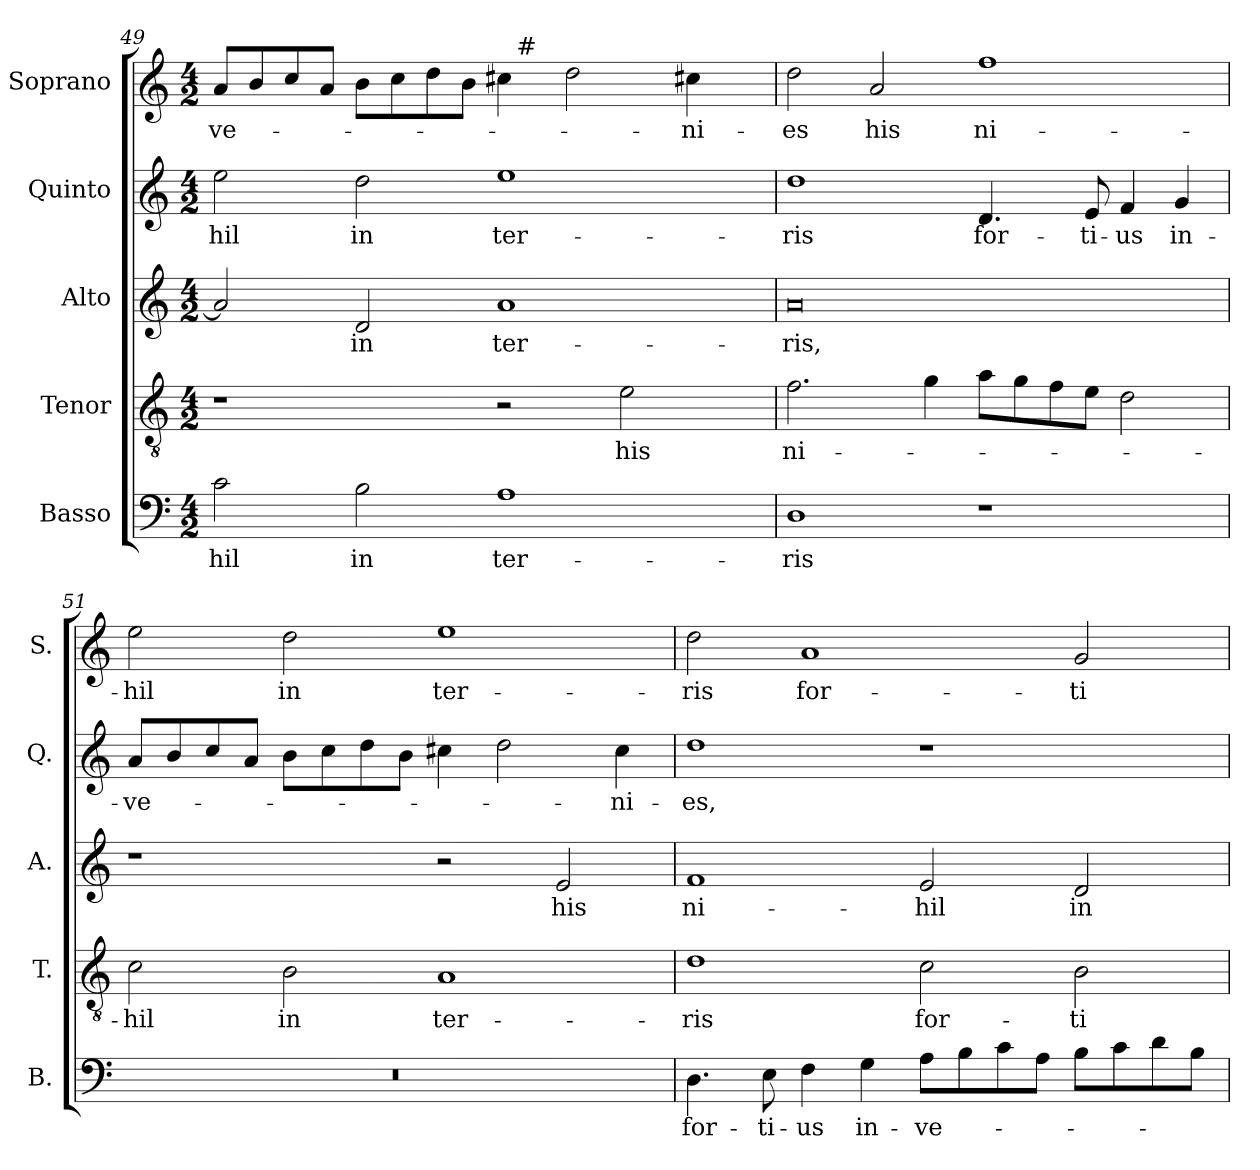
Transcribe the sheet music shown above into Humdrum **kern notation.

**kern	**text	**kern	**text	**kern	**text	**kern	**text	**kern	**text
*part5	*part5	*part4	*part4	*part3	*part3	*part2	*part2	*part1	*part1
*staff5	*staff5	*staff4	*staff4	*staff3	*staff3	*staff2	*staff2	*staff1	*staff1
*I"Basso	*	*I"Tenor	*	*I"Alto	*	*I"Quinto	*	*I"Soprano	*
*I'B.	*	*I'T.	*	*I'A.	*	*I'Q.	*	*I'S.	*
*clefF4	*	*clefGv2	*	*clefG2	*	*clefG2	*	*clefG2	*
*	*	*ITrd7c12	*	*	*	*	*	*	*
*k[]	*	*k[]	*	*k[]	*	*k[]	*	*k[]	*
*C:	*	*C:	*	*C:	*	*C:	*	*C:	*
*M4/2	*	*M4/2	*	*M4/2	*	*M4/2	*	*M4/2	*
=49	=49	=49	=49	=49	=49	=49	=49	=49	=49
!	!LO:LY:b:color=#000000	!	!	!	!	!	!	!	!
!	!	!	!	!	!	!	!LO:LY:b:color=#000000	!	!
!	!	!	!	!	!	!	!	!	!LO:LY:b:color=#000000
*	*	*	*	*	*	*	*	*^	*
2ci\	-hil	1r	.	2ai/]	.	2eei\	-hil	8ai/L	1ryy	-ve-
.	.	.	.	.	.	.	.	8bi/	.	.
.	.	.	.	.	.	.	.	8cci/	.	.
.	.	.	.	.	.	.	.	8ai/J	.	.
!	!LO:LY:b:color=#000000	!	!	!	!	!	!	!	!	!
!	!	!	!	!	!LO:LY:b:color=#000000	!	!	!	!	!
!	!	!	!	!	!	!	!LO:LY:b:color=#000000	!	!	!
2Bi\	in	.	.	2di/	in	2ddi\	in	8bi\L	.	.
.	.	.	.	.	.	.	.	8cci\	.	.
.	.	.	.	.	.	.	.	8ddi\	.	.
.	.	.	.	.	.	.	.	8bi\J	.	.
!	!LO:LY:b:color=#000000	!	!	!	!	!	!	!	!	!
!	!	!	!	!	!LO:LY:b:color=#000000	!	!	!	!	!
!	!	!	!	!	!	!	!LO:LY:b:color=#000000	!	!	!
1Ai	ter-	2r	.	1ai	ter-	1eei	ter-	4cc#i\	32ryy	.
.	.	.	.	.	.	.	.	.	256ryy	.
!	!	!	!	!	!	!	!	!	!LO:TX:a:t=#	!
.	.	.	.	.	.	.	.	.	2ryy	.
.	.	.	.	.	.	.	.	2ddi\	.	.
!	!	!	!LO:LY:b:color=#000000	!	!	!	!	!	!	!
.	.	2Ei\	his	.	.	.	.	.	.	.
.	.	.	.	.	.	.	.	.	4ryy	.
!	!	!	!	!	!	!	!	!	!	!LO:LY:b:color=#000000
.	.	.	.	.	.	.	.	4cc#Xi\	.	-ni-
.	.	.	.	.	.	.	.	.	8ryy	.
.	.	.	.	.	.	.	.	.	16ryy	.
.	.	.	.	.	.	.	.	.	64..ryy	.
*	*	*	*	*	*	*	*	*v	*v	*
=50	=50	=50	=50	=50	=50	=50	=50	=50	=50
*	*	*	*	*	*	*	*	*^	*
!	!LO:LY:b:color=#000000	!	!	!	!	!	!	!	!	!
*	*	*	*	*	*	*	*	*v	*v	*
*	*	*	*	*	*	*	*	*^	*
!	!	!	!LO:LY:b:color=#000000	!	!	!	!	!	!	!
*	*	*	*	*	*	*	*	*v	*v	*
*	*	*	*	*	*	*	*	*^	*
!	!	!	!	!	!LO:LY:b:color=#000000	!	!	!	!	!
*	*	*	*	*	*	*	*	*v	*v	*
*	*	*	*	*	*	*	*	*^	*
!	!	!	!	!	!	!	!LO:LY:b:color=#000000	!	!	!
*	*	*	*	*	*	*	*	*v	*v	*
*	*	*	*	*	*	*	*	*^	*
!	!	!	!	!	!	!	!	!	!	!LO:LY:b:color=#000000
*	*	*	*	*	*	*	*	*v	*v	*
1Di	-ris	2.Fi\	ni-	0ai	-ris,	1ddi	-ris	2ddi\	-es
!	!	!	!	!	!	!	!	!	!LO:LY:b:color=#000000
.	.	.	.	.	.	.	.	2ai/	his
.	.	4Gi\	.	.	.	.	.	.	.
!	!	!	!	!	!	!	!LO:LY:b:color=#000000	!	!
!	!	!	!	!	!	!	!	!	!LO:LY:b:color=#000000
1r	.	8Ai\L	.	.	.	4.di/	for-	1ffi	ni-
.	.	8Gi\	.	.	.	.	.	.	.
.	.	8Fi\	.	.	.	.	.	.	.
!	!	!	!	!	!	!	!LO:LY:b:color=#000000	!	!
.	.	8Ei\J	.	.	.	8ei/	-ti-	.	.
!	!	!	!	!	!	!	!LO:LY:b:color=#000000	!	!
.	.	2Di\	.	.	.	4fi/	-us	.	.
!	!	!	!	!	!	!	!LO:LY:b:color=#000000	!	!
.	.	.	.	.	.	4gi/	in-	.	.
!!LO:LB:g=z
=51	=51	=51	=51	=51	=51	=51	=51	=51	=51
!LO:N:vis=1	!	!	!	!	!	!	!	!	!
!	!	!	!LO:LY:b:color=#000000	!	!	!	!	!	!
!	!	!	!	!	!	!	!LO:LY:b:color=#000000	!	!
!	!	!	!	!	!	!	!	!	!LO:LY:b:color=#000000
0r	.	2Ci\	-hil	1r	.	8ai/L	-ve-	2eei\	-hil
.	.	.	.	.	.	8bi/	.	.	.
.	.	.	.	.	.	8cci/	.	.	.
.	.	.	.	.	.	8ai/J	.	.	.
!	!	!	!LO:LY:b:color=#000000	!	!	!	!	!	!
!	!	!	!	!	!	!	!	!	!LO:LY:b:color=#000000
.	.	2BBi\	in	.	.	8bi\L	.	2ddi\	in
.	.	.	.	.	.	8cci\	.	.	.
.	.	.	.	.	.	8ddi\	.	.	.
.	.	.	.	.	.	8bi\J	.	.	.
!	!	!	!LO:LY:b:color=#000000	!	!	!	!	!	!
!	!	!	!	!	!	!	!	!	!LO:LY:b:color=#000000
.	.	1AAi	ter-	2r	.	4cc#Xi\	.	1eei	ter-
.	.	.	.	.	.	2ddi\	.	.	.
!	!	!	!	!	!LO:LY:b:color=#000000	!	!	!	!
.	.	.	.	2ei/	his	.	.	.	.
!	!	!	!	!	!	!	!LO:LY:b:color=#000000	!	!
.	.	.	.	.	.	4cc#i\	-ni-	.	.
=52	=52	=52	=52	=52	=52	=52	=52	=52	=52
!	!LO:LY:b:color=#000000	!	!	!	!	!	!	!	!
!	!	!	!LO:LY:b:color=#000000	!	!	!	!	!	!
!	!	!	!	!	!LO:LY:b:color=#000000	!	!	!	!
!	!	!	!	!	!	!	!LO:LY:b:color=#000000	!	!
!	!	!	!	!	!	!	!	!	!LO:LY:b:color=#000000
4.Di\	for-	1Di	-ris	1fi	ni-	1ddi	-es,	2ddi\	-ris
!	!LO:LY:b:color=#000000	!	!	!	!	!	!	!	!
8Ei\	-ti-	.	.	.	.	.	.	.	.
!	!LO:LY:b:color=#000000	!	!	!	!	!	!	!	!
!	!	!	!	!	!	!	!	!	!LO:LY:b:color=#000000
4Fi\	-us	.	.	.	.	.	.	1ai	for-
!	!LO:LY:b:color=#000000	!	!	!	!	!	!	!	!
4Gi\	in-	.	.	.	.	.	.	.	.
!	!LO:LY:b:color=#000000	!	!	!	!	!	!	!	!
!	!	!	!LO:LY:b:color=#000000	!	!	!	!	!	!
!	!	!	!	!	!LO:LY:b:color=#000000	!	!	!	!
8Ai\L	-ve-	2Ci\	for-	2ei/	-hil	1r	.	.	.
8Bi\	.	.	.	.	.	.	.	.	.
8ci\	.	.	.	.	.	.	.	.	.
8Ai\J	.	.	.	.	.	.	.	.	.
!	!	!	!LO:LY:b:color=#000000	!	!	!	!	!	!
!	!	!	!	!	!LO:LY:b:color=#000000	!	!	!	!
!	!	!	!	!	!	!	!	!	!LO:LY:b:color=#000000
8Bi\L	.	2BBi\	-ti-	2di/	in	.	.	2gi/	-ti-
8ci\	.	.	.	.	.	.	.	.	.
8di\	.	.	.	.	.	.	.	.	.
8Bi\J	.	.	.	.	.	.	.	.	.
=	=	=	=	=	=	=	=	=	=
*-	*-	*-	*-	*-	*-	*-	*-	*-	*-
